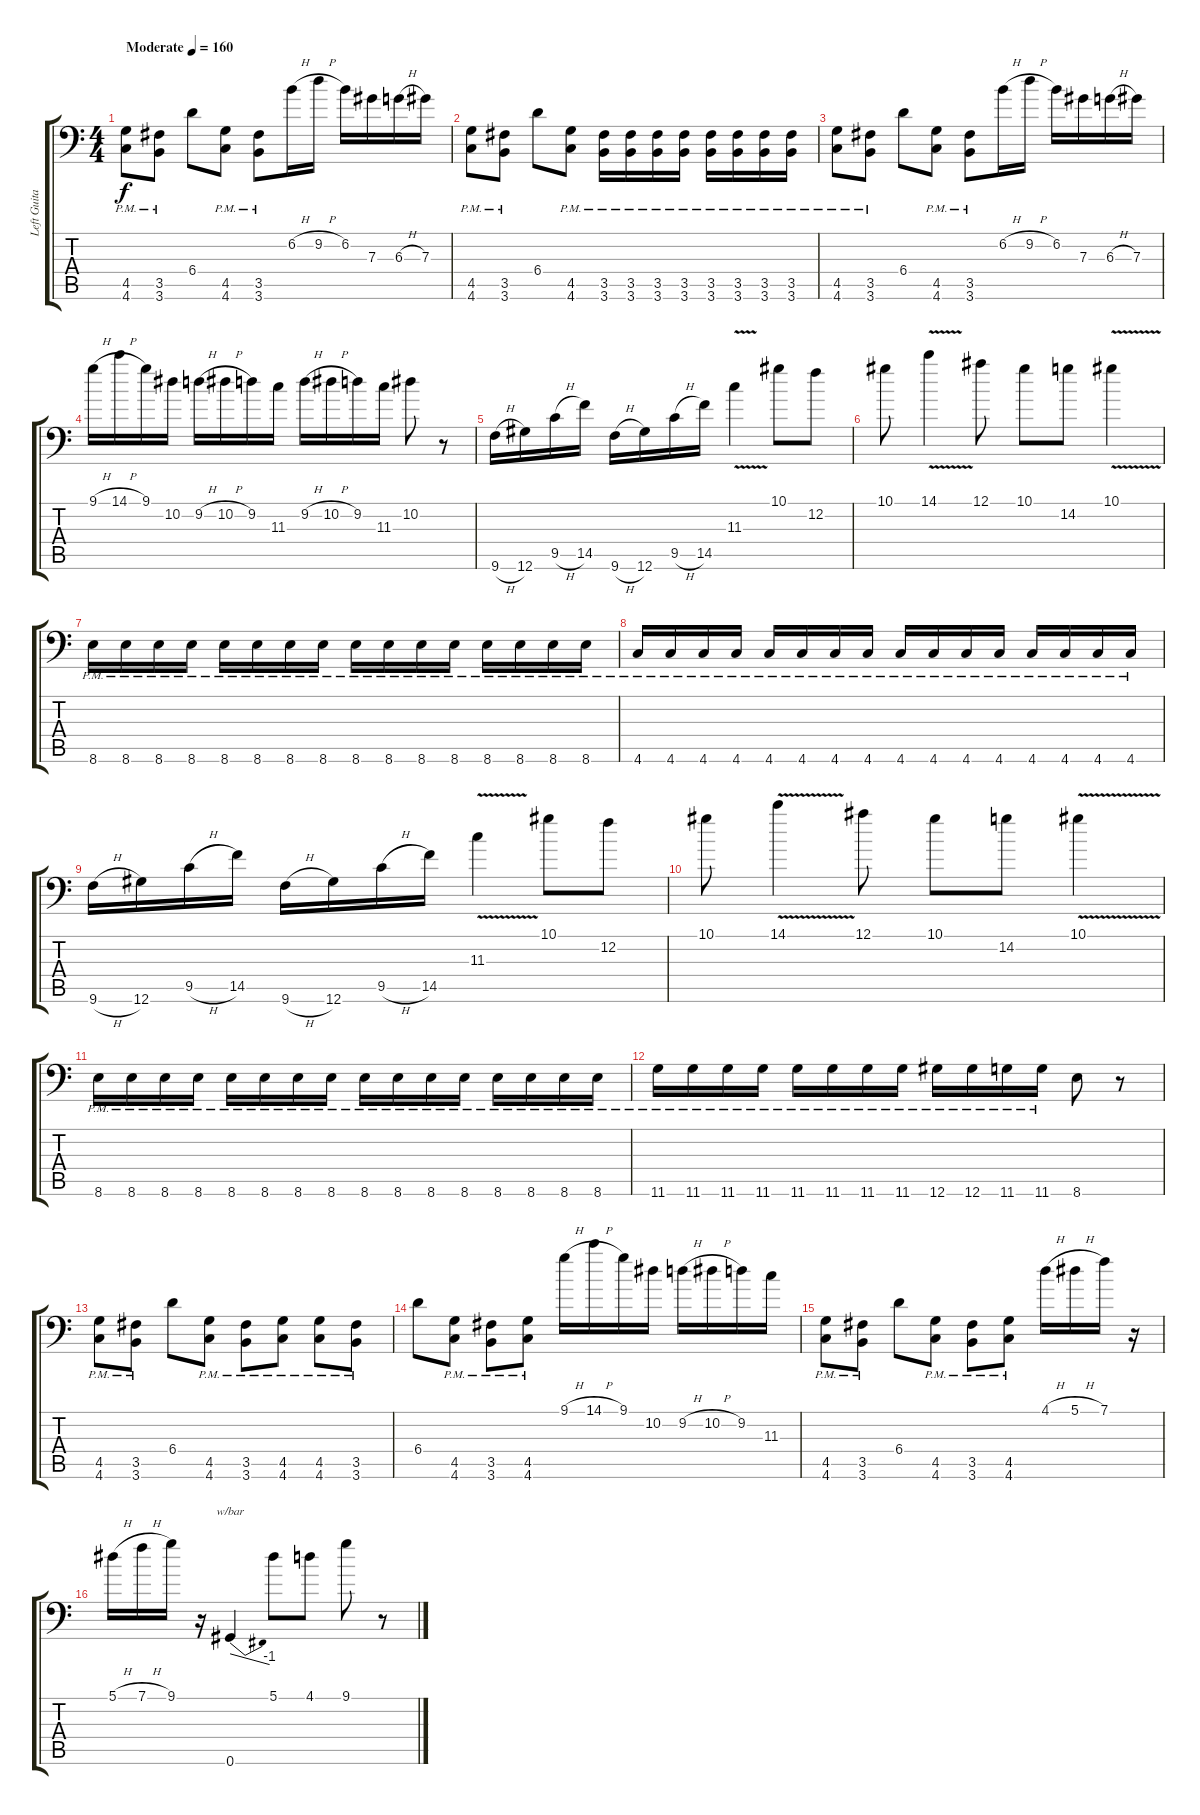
\track ("Left Guitar" "Left Guita") {instrument distortionguitar}
\staff {score tabs}
\tuning (Bb3 F3 Db3 Ab2 Eb2 Ab1) {hide}
\ts (4 4)
\tempo (160 "Moderate")
\clef f4
\ks c
(4.5{pm} 4.6{pm}).8{dy f instrument distortionguitar} (3.5{pm} 3.6{pm}).8 6.4.8 (4.5{pm} 4.6{pm}).8 (3.5{pm} 3.6{pm}).8 6.2{h}.16 9.2{h}.16 6.2.16 7.3.16 6.3{h}.16 7.3.16 |
(4.5{pm} 4.6{pm}).8 (3.5{pm} 3.6{pm}).8 6.4.8 (4.5{pm} 4.6{pm}).8 (3.5{pm} 3.6{pm}).16 (3.5{pm} 3.6{pm}).16 (3.5{pm} 3.6{pm}).16 (3.5{pm} 3.6{pm}).16 (3.5{pm} 3.6{pm}).16 (3.5{pm} 3.6{pm}).16 (3.5{pm} 3.6{pm}).16 (3.5{pm} 3.6{pm}).16 |
(4.5{pm} 4.6{pm}).8 (3.5{pm} 3.6{pm}).8 6.4.8 (4.5{pm} 4.6{pm}).8 (3.5{pm} 3.6{pm}).8 6.2{h}.16 9.2{h}.16 6.2.16 7.3.16 6.3{h}.16 7.3.16 |
9.1{h}.16 14.1{h}.16 9.1.16 10.2.16 9.2{h}.16 10.2{h}.16 9.2.16 11.3.16 9.2{h}.16 10.2{h}.16 9.2.16 11.3.16 10.2.8 r.8 |
9.6{h}.16 12.6.16 9.5{h}.16 14.5.16 9.6{h}.16 12.6.16 9.5{h}.16 14.5.16 11.3{v}.4 10.1.8 12.2.8 |
10.1.8 14.1{v}.4 12.1.8 10.1.8 14.2.8 10.1{v}.4 |
8.6{pm}.16 8.6{pm}.16 8.6{pm}.16 8.6{pm}.16 8.6{pm}.16 8.6{pm}.16 8.6{pm}.16 8.6{pm}.16 8.6{pm}.16 8.6{pm}.16 8.6{pm}.16 8.6{pm}.16 8.6{pm}.16 8.6{pm}.16 8.6{pm}.16 8.6{pm}.16 |
4.6{pm}.16 4.6{pm}.16 4.6{pm}.16 4.6{pm}.16 4.6{pm}.16 4.6{pm}.16 4.6{pm}.16 4.6{pm}.16 4.6{pm}.16 4.6{pm}.16 4.6{pm}.16 4.6{pm}.16 4.6{pm}.16 4.6{pm}.16 4.6{pm}.16 4.6{pm}.16 |
9.6{h}.16 12.6.16 9.5{h}.16 14.5.16 9.6{h}.16 12.6.16 9.5{h}.16 14.5.16 11.3{v}.4 10.1.8 12.2.8 |
10.1.8 14.1{v}.4 12.1.8 10.1.8 14.2.8 10.1{v}.4 |
8.6{pm}.16 8.6{pm}.16 8.6{pm}.16 8.6{pm}.16 8.6{pm}.16 8.6{pm}.16 8.6{pm}.16 8.6{pm}.16 8.6{pm}.16 8.6{pm}.16 8.6{pm}.16 8.6{pm}.16 8.6{pm}.16 8.6{pm}.16 8.6{pm}.16 8.6{pm}.16 |
11.6{pm}.16 11.6{pm}.16 11.6{pm}.16 11.6{pm}.16 11.6{pm}.16 11.6{pm}.16 11.6{pm}.16 11.6{pm}.16 12.6{pm}.16 12.6{pm}.16 11.6{pm}.16 11.6{pm}.16 8.6.8 r.8 |
(4.5{pm} 4.6{pm}).8 (3.5{pm} 3.6{pm}).8 6.4.8 (4.5{pm} 4.6{pm}).8 (3.5{pm} 3.6{pm}).8 (4.5{pm} 4.6{pm}).8 (4.5{pm} 4.6{pm}).8 (3.5{pm} 3.6{pm}).8 |
6.4.8 (4.5{pm} 4.6{pm}).8 (3.5{pm} 3.6{pm}).8 (4.5{pm} 4.6{pm}).8 9.1{h}.16 14.1{h}.16 9.1.16 10.2.16 9.2{h}.16 10.2{h}.16 9.2.16 11.3.16 |
(4.5{pm} 4.6{pm}).8 (3.5{pm} 3.6{pm}).8 6.4.8 (4.5{pm} 4.6{pm}).8 (3.5{pm} 3.6{pm}).8 (4.5{pm} 4.6{pm}).8 4.1{h}.16 5.1{h}.16 7.1.16 r.16 |
5.1{h}.16 7.1{h}.16 9.1.16 r.16 0.6.4{tbe (dive default 0 0 60 -4)} 5.1.8 4.1.8 9.1.8 r.8
